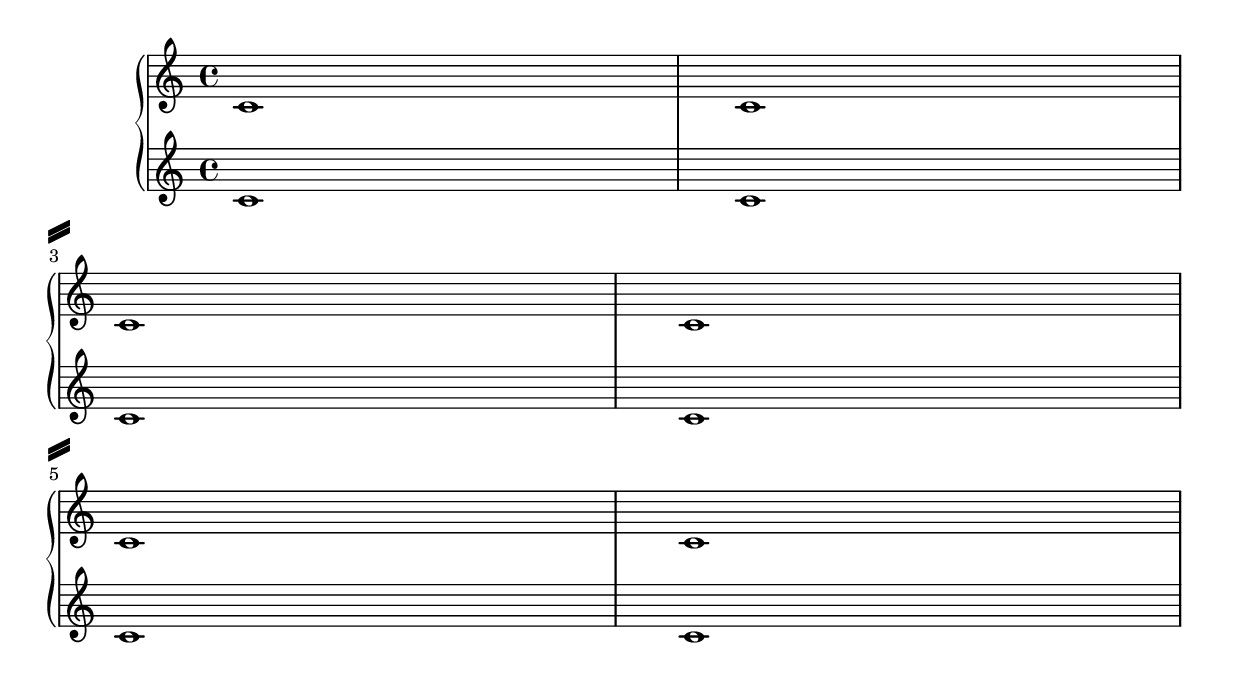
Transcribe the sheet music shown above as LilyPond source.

%% Do not edit this file; it is automatically
%% generated from LSR http://lsr.dsi.unimi.it
%% This file is in the public domain.
\version "2.13.31"

\header {
  lsrtags = "staff-notation, tweaks-and-overrides, paper-and-layout"

%% Translation of GIT committish: 0b55335aeca1de539bf1125b717e0c21bb6fa31b
  texidoces = "
Se pueden insertar separadores sistema entre los sistemas de una
página.  Se puede usar cualquier elemento de marcado, pero
@code{\\slashSeparator} está disponible como una elección
predeterminada adecuada.

"
  doctitlees = "Fijar un separador entre los sistemas"



  texidoc = "
System separators can be inserted between systems.  Any markup can be
used, but @code{\\slashSeparator} has been provided as a sensible
default.

"
  doctitle = "Setting system separators"
} % begin verbatim

\paper {
  system-separator-markup = \slashSeparator
}

notes = \relative c' {
  c1 | c \break
  c1 | c \break
  c1 | c
}

\book {
  \score {
    \new GrandStaff <<
      \new Staff \notes
      \new Staff \notes
    >>
  }
}

